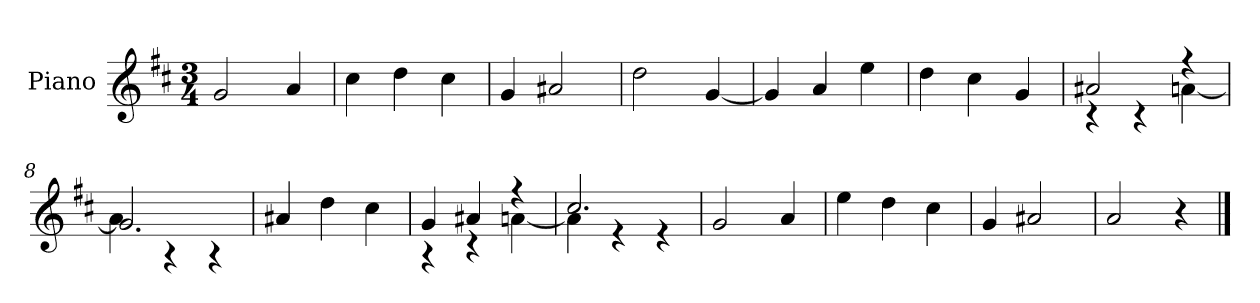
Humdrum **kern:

**kern
*part1
*staff1
*I"Piano
*I'P-no
*clefG2
*k[f#c#]
*M3/4
*MM176
=1
2g/
4a/
=2
4cc#\
4dd\
4cc#\
=3
4g/
2a#X/
=4
2dd\
[4g/
=5
4g/]
4a/
4ee\
=6
4dd\
4cc#\
4g/
=7
*^
2a#X/	4r
.	4r
4r	[4an\
=8	=8
2.g/	4a\]
.	4r
.	4r
*v	*v
=9
4a#X/
4dd\
4cc#\
=10
*^
4g/	4r
4a#X/	4r
4r	[4an\
!!LO:LB:g=z	!!
=11	=11
2.cc#/	4a\]
.	4r
.	4r
*v	*v
=12
2g/
4a/
=13
4ee\
4dd\
4cc#\
=14
4g/
2a#X/
=15
2a/
4r
==
*-
